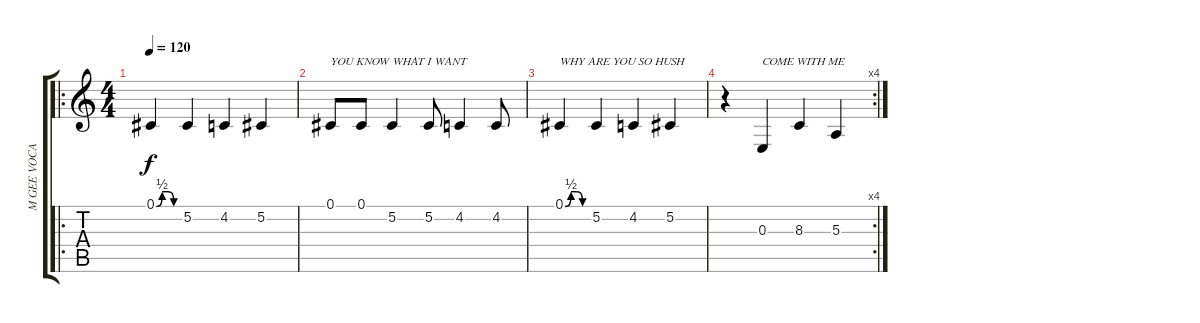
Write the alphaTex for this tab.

\track ("M GEE VOCAL" "M GEE VOCA") {instrument lead6voice}
\staff {score tabs}
\tuning (Db4 Ab3 E3 B2 Gb2 B1) {hide}
\ro
\ts (4 4)
\tempo 120
\clef g2
\ks c
0.1{be (custom 0 0 15 2 30 2 45 0 60 0)}.4{dy f} 5.2.4 4.2.4 5.2.4 |
0.1.8{txt "YOU KNOW WHAT I WANT"} 0.1.8 5.2.4 5.2.8 4.2.4 4.2.8 |
0.1{be (custom 0 0 15 2 30 2 45 0 60 0)}.4{txt "WHY ARE YOU SO HUSH"} 5.2.4 4.2.4 5.2.4 |
\rc 4
r.4 0.3.4{txt "COME WITH ME"} 8.3.4 5.3.4
